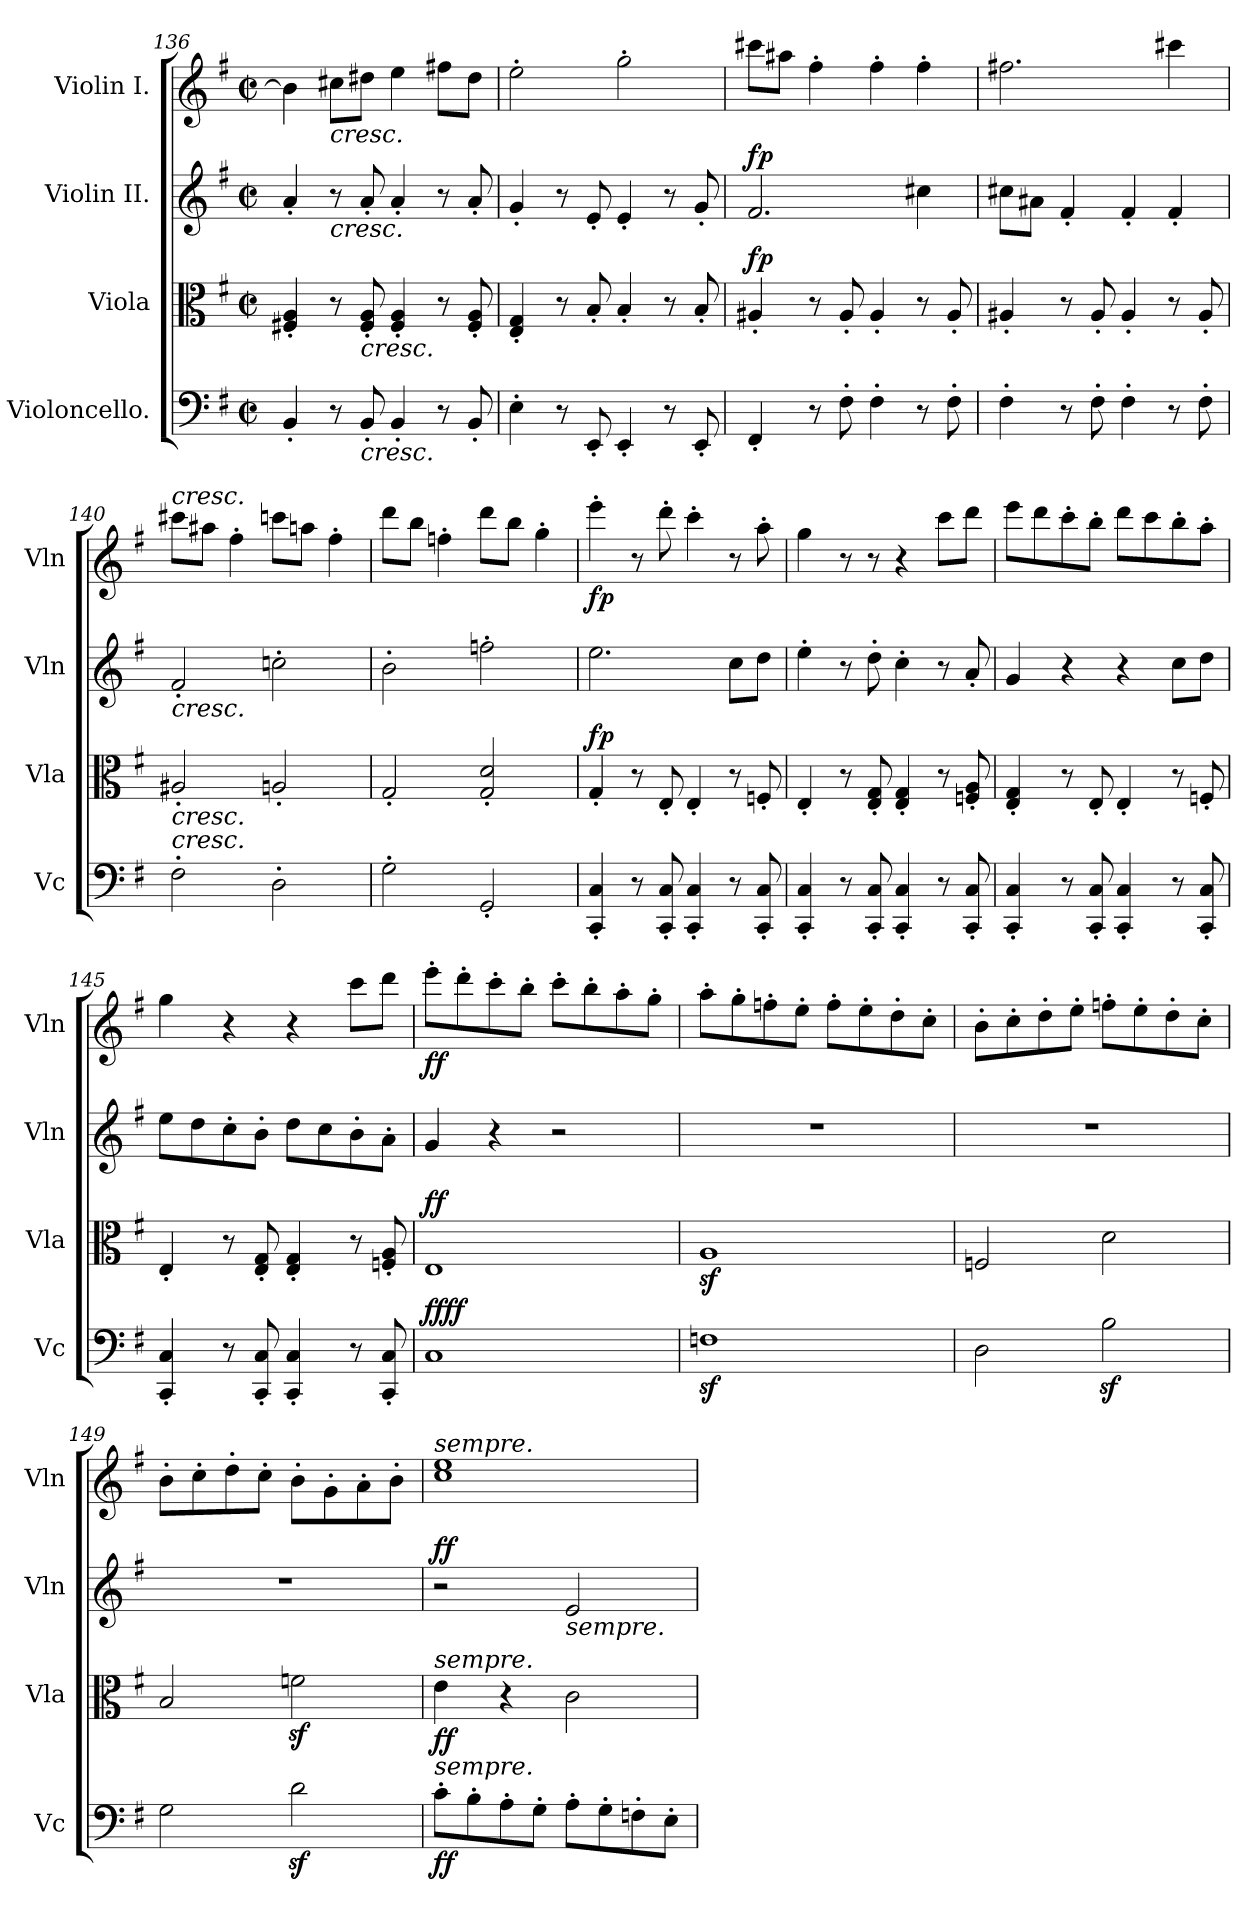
**kern	**dynam	**kern	**dynam	**kern	**dynam	**kern	**dynam
*part4	*part4	*part3	*part3	*part2	*part2	*part1	*part1
*staff4	*staff4	*staff3	*staff3	*staff2	*staff2	*staff1	*staff1
*I"Violoncello.	*	*I"Viola	*	*I"Violin II.	*	*I"Violin I.	*
*I'Vc	*	*I'Vla	*	*I'Vln	*	*I'Vln	*
*clefF4	*	*clefC3	*	*clefG2	*	*clefG2	*
*k[f#]	*	*k[f#]	*	*k[f#]	*	*k[f#]	*
*M2/2	*	*M2/2	*	*M2/2	*	*M2/2	*
*met(c|)	*	*met(c|)	*	*met(c|)	*	*met(c|)	*
=136	=136	=136	=136	=136	=136	=136	=136
4BB'/	.	4F#X/' 4A/'	.	4a'/	.	4b\]	.
!	!	!	!	!	!	!LO:TX:b:i:t=cresc.	!
!	!	!	!	!LO:TX:b:i:t=cresc.	!	!	!
8r	.	8r	.	8r	.	8cc#X\L	.
!	!	!LO:TX:b:i:t=cresc.	!	!	!	!	!
!LO:TX:b:i:t=cresc.	!	!	!	!	!	!	!
8BB'/	.	8F#/' 8A/'	.	8a'/	.	8dd#X\J	.
4BB'/	.	4F#/' 4A/'	.	4a'/	.	4ee\	.
8r	.	8r	.	8r	.	8ff#X\L	.
8BB'/	.	8F#/' 8A/'	.	8a'/	.	8dd#\J	.
=137	=137	=137	=137	=137	=137	=137	=137
4E'\	.	4E/' 4G/'	.	4g'/	.	2ee'\	.
8r	.	8r	.	8r	.	.	.
8EE'/	.	8B'/	.	8e'/	.	.	.
4EE'/	.	4B'/	.	4e'/	.	2gg'\	.
8r	.	8r	.	8r	.	.	.
8EE'/	.	8B'/	.	8g'/	.	.	.
=138	=138	=138	=138	=138	=138	=138	=138
!	!LO:DY:b	!	!	!	!	!	!
!	!LO:DY:n=1:a	!	!LO:DY:a	!	!LO:DY:a	!	!
4FF#'/	fp fp	4A#X'/	fp	2.f#/	fp	8ccc#X\L	.
.	.	.	.	.	.	8aa#X\J	.
8r	.	8r	.	.	.	4ff#'\	.
8F#'\	.	8A#'/	.	.	.	.	.
4F#'\	.	4A#'/	.	.	.	4ff#'\	.
8r	.	8r	.	4cc#X\	.	4ff#'\	.
8F#'\	.	8A#'/	.	.	.	.	.
=139	=139	=139	=139	=139	=139	=139	=139
4F#'\	.	4A#X'/	.	8cc#X\L	.	2.ff#X\	.
.	.	.	.	8a#X\J	.	.	.
8r	.	8r	.	4f#'/	.	.	.
8F#'\	.	8A#'/	.	.	.	.	.
4F#'\	.	4A#'/	.	4f#'/	.	.	.
8r	.	8r	.	4f#'/	.	4ccc#X\	.
8F#'\	.	8A#'/	.	.	.	.	.
=140	=140	=140	=140	=140	=140	=140	=140
!	!	!	!	!	!	!LO:TX:a:i:t=cresc.	!
!	!	!	!	!LO:TX:b:i:t=cresc.	!	!	!
!	!	!LO:TX:b:i:t=cresc.	!	!	!	!	!
!LO:TX:a:i:t=cresc.	!	!	!	!	!	!	!
2F#'\	.	2A#X'/	.	2f#'/	.	8ccc#X\L	.
.	.	.	.	.	.	8aa#X\J	.
.	.	.	.	.	.	4ff#'\	.
2D'\	.	2An'/	.	2ccn'\	.	8cccn\L	.
.	.	.	.	.	.	8aan\J	.
.	.	.	.	.	.	4ff#'\	.
=141	=141	=141	=141	=141	=141	=141	=141
2G'\	.	2G'/	.	2b'\	.	8ddd\L	.
.	.	.	.	.	.	8bb\J	.
.	.	.	.	.	.	4ffn'\	.
2GG'/	.	2G/' 2d/'	.	2ffn'\	.	8ddd\L	.
.	.	.	.	.	.	8bb\J	.
.	.	.	.	.	.	4gg'\	.
=142	=142	=142	=142	=142	=142	=142	=142
!	!LO:DY:a	!	!	!	!	!	!
!	!LO:DY:n=1:b	!	!LO:DY:a	!	!	!	!LO:DY:b
4CC/' 4C/'	fp fp	4G'/	fp	2.ee\	.	4eee'\	fp
8r	.	8r	.	.	.	8r	.
8CC/' 8C/'	.	8E'/	.	.	.	8ddd'\	.
4CC/' 4C/'	.	4E'/	.	.	.	4ccc'\	.
8r	.	8r	.	8cc\L	.	8r	.
8CC/' 8C/'	.	8Fn'/	.	8dd\J	.	8aa'\	.
=143	=143	=143	=143	=143	=143	=143	=143
4CC/' 4C/'	.	4E'/	.	4ee'\	.	4gg\	.
8r	.	8r	.	8r	.	8r	.
8CC/' 8C/'	.	8E/' 8G/'	.	8dd'\	.	8r	.
4CC/' 4C/'	.	4E/' 4G/'	.	4cc'\	.	4r	.
8r	.	8r	.	8r	.	8ccc\L	.
8CC/' 8C/'	.	8Fn/' 8A/'	.	8a'/	.	8ddd\J	.
=144	=144	=144	=144	=144	=144	=144	=144
4CC/' 4C/'	.	4E/' 4G/'	.	4g/	.	8eee\L	.
.	.	.	.	.	.	8ddd\	.
8r	.	8r	.	4r	.	8ccc'\	.
8CC/' 8C/'	.	8E'/	.	.	.	8bb'\J	.
4CC/' 4C/'	.	4E'/	.	4r	.	8ddd\L	.
.	.	.	.	.	.	8ccc\	.
8r	.	8r	.	8cc\L	.	8bb'\	.
8CC/' 8C/'	.	8Fn'/	.	8dd\J	.	8aa'\J	.
=145	=145	=145	=145	=145	=145	=145	=145
4CC/' 4C/'	.	4E'/	.	8ee\L	.	4gg\	.
.	.	.	.	8dd\	.	.	.
8r	.	8r	.	8cc'\	.	4r	.
8CC/' 8C/'	.	8E/' 8G/'	.	8b'\J	.	.	.
4CC/' 4C/'	.	4E/' 4G/'	.	8dd\L	.	4r	.
.	.	.	.	8cc\	.	.	.
8r	.	8r	.	8b'\	.	8ccc\L	.
8CC/' 8C/'	.	8Fn/' 8A/'	.	8a'\J	.	8ddd\J	.
=146	=146	=146	=146	=146	=146	=146	=146
!	!LO:DY:a	!	!	!	!	!	!
!	!LO:DY:n=1:b	!	!LO:DY:a	!	!	!	!LO:DY:b
1C	ff ff	1E	ff	4g/	.	8eee'\L	ff
.	.	.	.	.	.	8ddd'\	.
.	.	.	.	4r	.	8ccc'\	.
.	.	.	.	.	.	8bb'\J	.
.	.	.	.	2r	.	8ccc'\L	.
.	.	.	.	.	.	8bb'\	.
.	.	.	.	.	.	8aa'\	.
.	.	.	.	.	.	8gg'\J	.
=147	=147	=147	=147	=147	=147	=147	=147
1Fnz>	.	1Az<	.	1r	.	8aa'\L	.
.	.	.	.	.	.	8gg'\	.
.	.	.	.	.	.	8ffn'\	.
.	.	.	.	.	.	8ee'\J	.
.	.	.	.	.	.	8ff'\L	.
.	.	.	.	.	.	8ee'\	.
.	.	.	.	.	.	8dd'\	.
.	.	.	.	.	.	8cc'\J	.
=148	=148	=148	=148	=148	=148	=148	=148
2D\	.	2Fn/	.	1r	.	8b'\L	.
.	.	.	.	.	.	8cc'\	.
.	.	.	.	.	.	8dd'\	.
.	.	.	.	.	.	8ee'\J	.
2Bz>\	.	2d\	.	.	.	8ffn'\L	.
.	.	.	.	.	.	8ee'\	.
.	.	.	.	.	.	8dd'\	.
.	.	.	.	.	.	8cc'\J	.
=149	=149	=149	=149	=149	=149	=149	=149
2G\	.	2B/	.	1r	.	8b'\L	.
.	.	.	.	.	.	8cc'\	.
.	.	.	.	.	.	8dd'\	.
.	.	.	.	.	.	8cc'\J	.
2dz>\	.	2fnz>\	.	.	.	8b'\L	.
.	.	.	.	.	.	8g'\	.
.	.	.	.	.	.	8a'\	.
.	.	.	.	.	.	8b'\J	.
=150	=150	=150	=150	=150	=150	=150	=150
!	!	!	!	!	!	!LO:TX:a:i:t=sempre.	!
!	!	!LO:TX:a:i:t=sempre.	!	!	!	!	!
!LO:TX:a:i:t=sempre.	!	!	!	!	!	!	!
!	!LO:DY:b	!	!LO:DY:b	!	!LO:DY:a	!	!
8c'\L	ff	4e\	ff	2r	ff	1cc 1ee	.
8B'\	.	.	.	.	.	.	.
8A'\	.	4r	.	.	.	.	.
8G'\J	.	.	.	.	.	.	.
!	!	!	!	!LO:TX:b:i:t=sempre.	!	!	!
8A'\L	.	2c\	.	2e/	.	.	.
8G'\	.	.	.	.	.	.	.
8Fn'\	.	.	.	.	.	.	.
8E'\J	.	.	.	.	.	.	.
=	=	=	=	=	=	=	=
*-	*-	*-	*-	*-	*-	*-	*-
